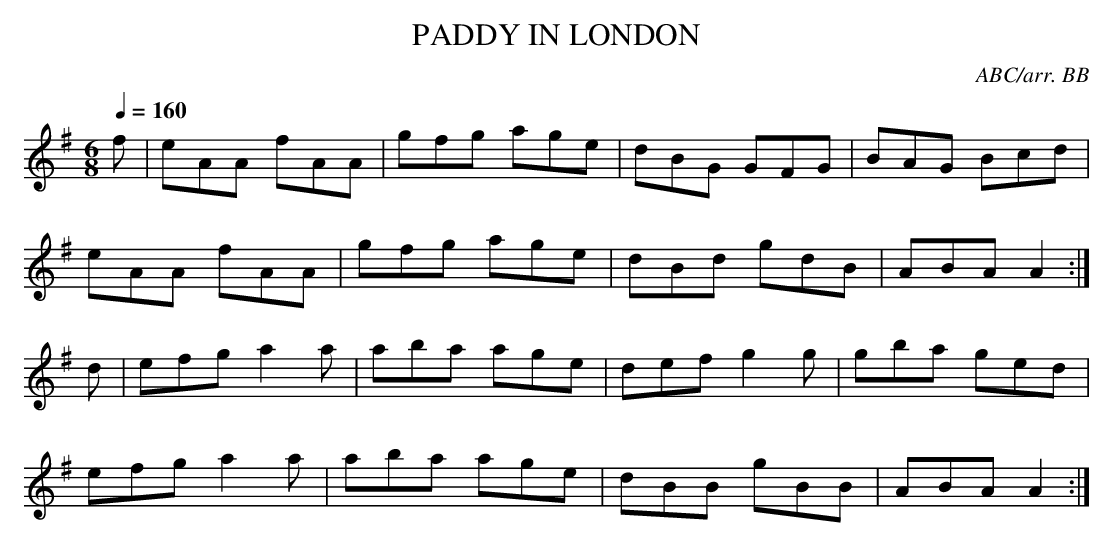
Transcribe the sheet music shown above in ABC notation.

X:1
T:PADDY IN LONDON
C:ABC/arr. BB
Q:1/4=160
L:1/8
M:6/8
K:Ador
f|eAA fAA|gfg age|dBG GFG|BAG Bcd|
eAA fAA|gfg age|dBd gdB|ABA A2:|
d|efg a2a|aba age|def g2g|gba ged|
efg a2a|aba age|dBB gBB|ABA A2:|
